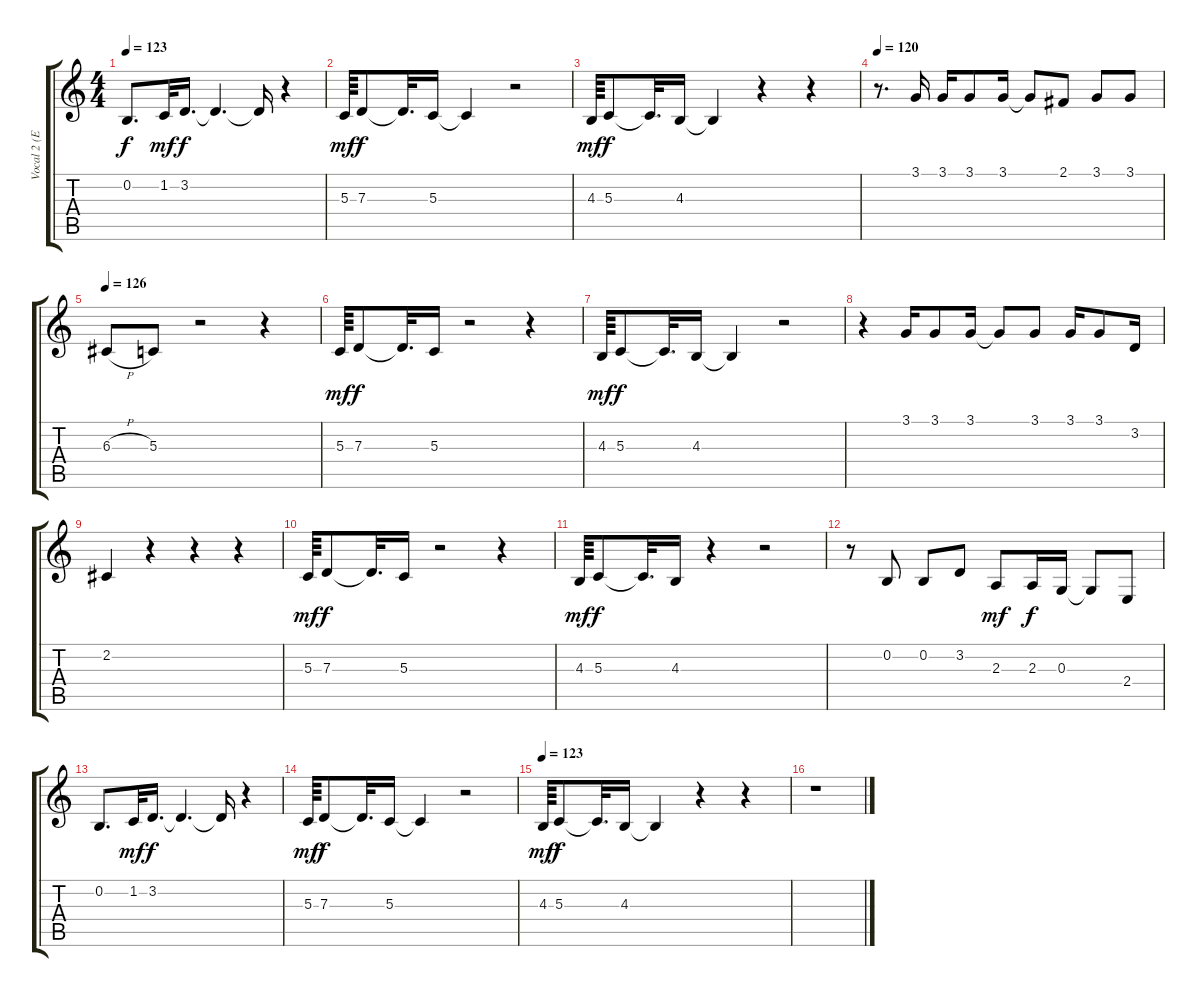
\track ("Vocal 2 (Elton John)" "Vocal 2 (E") {instrument voiceoohs}
\staff {score tabs}
\tuning (E4 B3 G3 D3 A2 E2) {hide}
\ts (4 4)
\tempo 123
\clef g2
\ks c
0.2.8{d dy f} 1.2.32{dy mf} 3.2.16{d dy f} 3.2{t}.4{d} 3.2{t}.16 r.4 |
5.3.64{dy mf} 7.3.8{dy f} 7.3{t}.32{d} 5.3.16 5.3{t}.4 r.2 |
4.3.64{dy mf} 5.3.8{dy f} 5.3{t}.32{d} 4.3.16 4.3{t}.4 r.4 r.4 |
\tempo 120
r.8{d} 3.1.16 3.1.16 3.1.8 3.1.16 3.1{t}.8 2.1.8 3.1.8 3.1.8 |
\tempo 126
6.3{h}.8 5.3.8 r.2 r.4 |
5.3.64{dy mf} 7.3.8{dy f} 7.3{t}.32{d} 5.3.16 r.2 r.4 |
4.3.64{dy mf} 5.3.8{dy f} 5.3{t}.32{d} 4.3.16 4.3{t}.4 r.2 |
r.4 3.1.16 3.1.8 3.1.16 3.1{t}.8 3.1.8 3.1.16 3.1.8 3.2.16 |
2.2.4 r.4 r.4 r.4 |
5.3.64{dy mf} 7.3.8{dy f} 7.3{t}.32{d} 5.3.16 r.2 r.4 |
4.3.64{dy mf} 5.3.8{dy f} 5.3{t}.32{d} 4.3.16 r.4 r.2 |
r.8 0.2.8 0.2.8 3.2.8 2.3.8{dy mf} 2.3.16{dy f} 0.3.16 0.3{t}.8 2.4.8 |
0.2.8{d} 1.2.32{dy mf} 3.2.16{d dy f} 3.2{t}.4{d} 3.2{t}.16 r.4 |
5.3.64{dy mf} 7.3.8{dy f} 7.3{t}.32{d} 5.3.16 5.3{t}.4 r.2 |
\tempo 123
4.3.64{dy mf} 5.3.8{dy f} 5.3{t}.32{d} 4.3.16 4.3{t}.4 r.4 r.4 |
r.1
